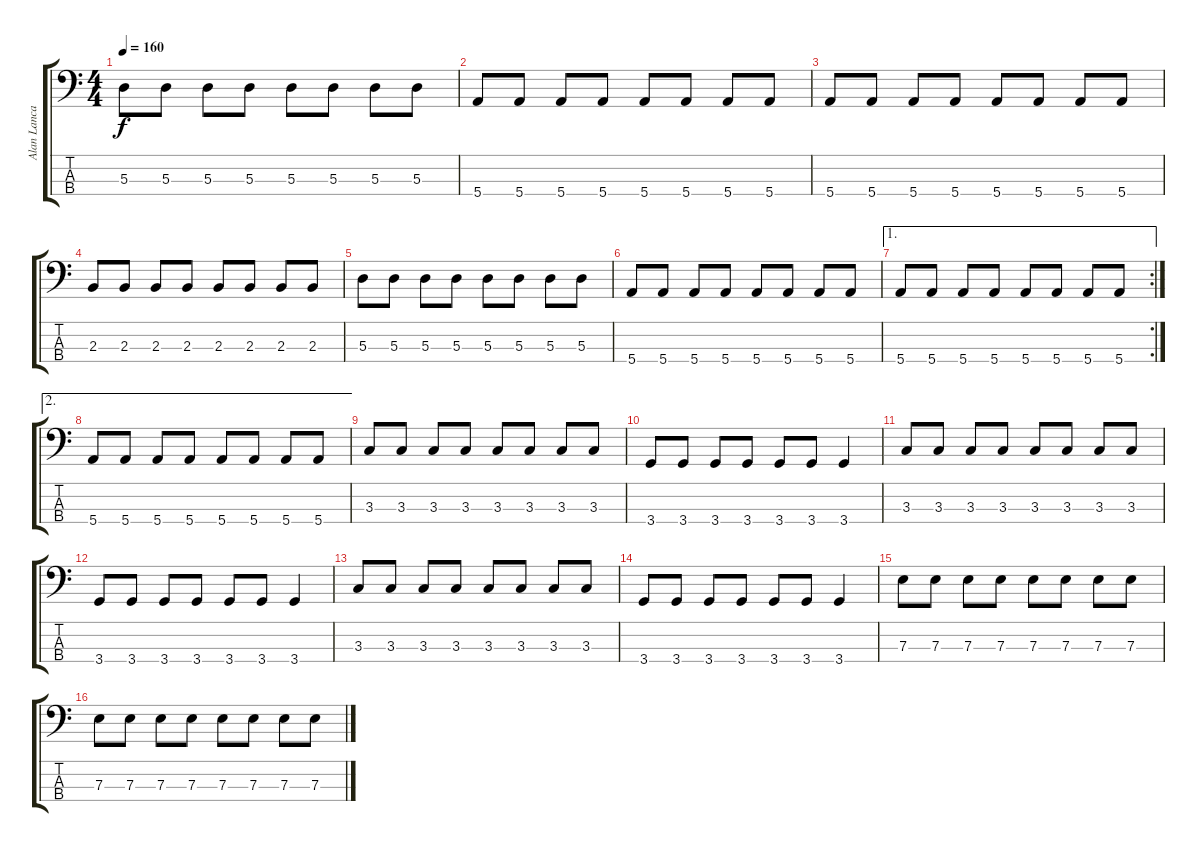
\track ("Alan Lancaster" "Alan Lanca") {instrument acousticguitarnylon}
\staff {score tabs}
\tuning (G2 D2 A1 E1) {hide}
\ts (4 4)
\tempo 160
\clef f4
\ks c
5.3.8{dy f} 5.3.8 5.3.8 5.3.8 5.3.8 5.3.8 5.3.8 5.3.8 |
5.4.8 5.4.8 5.4.8 5.4.8 5.4.8 5.4.8 5.4.8 5.4.8 |
5.4.8 5.4.8 5.4.8 5.4.8 5.4.8 5.4.8 5.4.8 5.4.8 |
2.3.8 2.3.8 2.3.8 2.3.8 2.3.8 2.3.8 2.3.8 2.3.8 |
5.3.8 5.3.8 5.3.8 5.3.8 5.3.8 5.3.8 5.3.8 5.3.8 |
5.4.8 5.4.8 5.4.8 5.4.8 5.4.8 5.4.8 5.4.8 5.4.8 |
\ae 1
\rc 2
5.4.8 5.4.8 5.4.8 5.4.8 5.4.8 5.4.8 5.4.8 5.4.8 |
\ae 2
5.4.8 5.4.8 5.4.8 5.4.8 5.4.8 5.4.8 5.4.8 5.4.8 |
3.3.8 3.3.8 3.3.8 3.3.8 3.3.8 3.3.8 3.3.8 3.3.8 |
3.4.8 3.4.8 3.4.8 3.4.8 3.4.8 3.4.8 3.4.4 |
3.3.8 3.3.8 3.3.8 3.3.8 3.3.8 3.3.8 3.3.8 3.3.8 |
3.4.8 3.4.8 3.4.8 3.4.8 3.4.8 3.4.8 3.4.4 |
3.3.8 3.3.8 3.3.8 3.3.8 3.3.8 3.3.8 3.3.8 3.3.8 |
3.4.8 3.4.8 3.4.8 3.4.8 3.4.8 3.4.8 3.4.4 |
7.3.8 7.3.8 7.3.8 7.3.8 7.3.8 7.3.8 7.3.8 7.3.8 |
7.3.8 7.3.8 7.3.8 7.3.8 7.3.8 7.3.8 7.3.8 7.3.8
